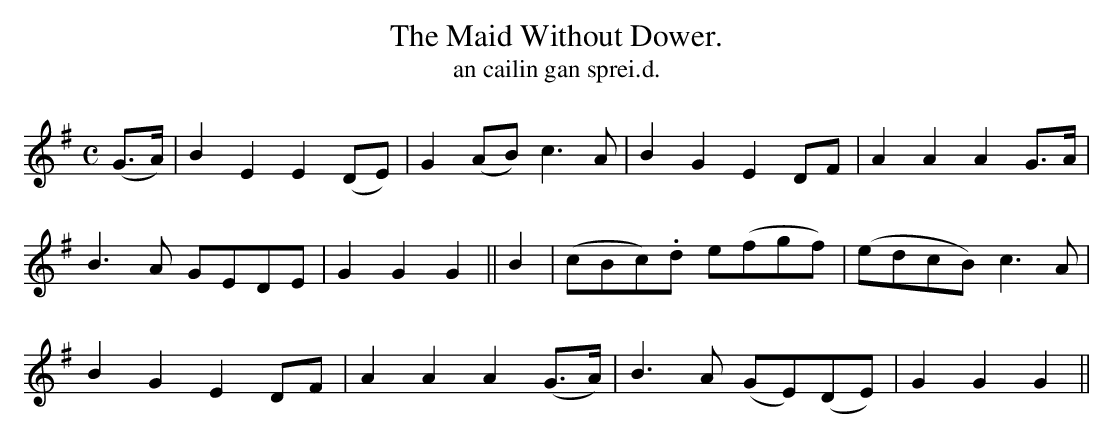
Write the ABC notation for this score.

X:1
T:Maid Without Dower., The
T:an cailin gan sprei.d.
M:C
L:1/8
K:G
(G>A)|B2 E2 E2 (DE)|G2 (AB) c3 A|B2 G2 E2 DF|A2 A2 A2 G>A|
B3 A GEDE|G2 G2 G2||B2|(cBc).d e(fgf)|(edcB) c3 A|
B2G2E2 DF|A2 A2 A2 (G>A)|B3 A (GE)(DE)|G2 G2 G2||
